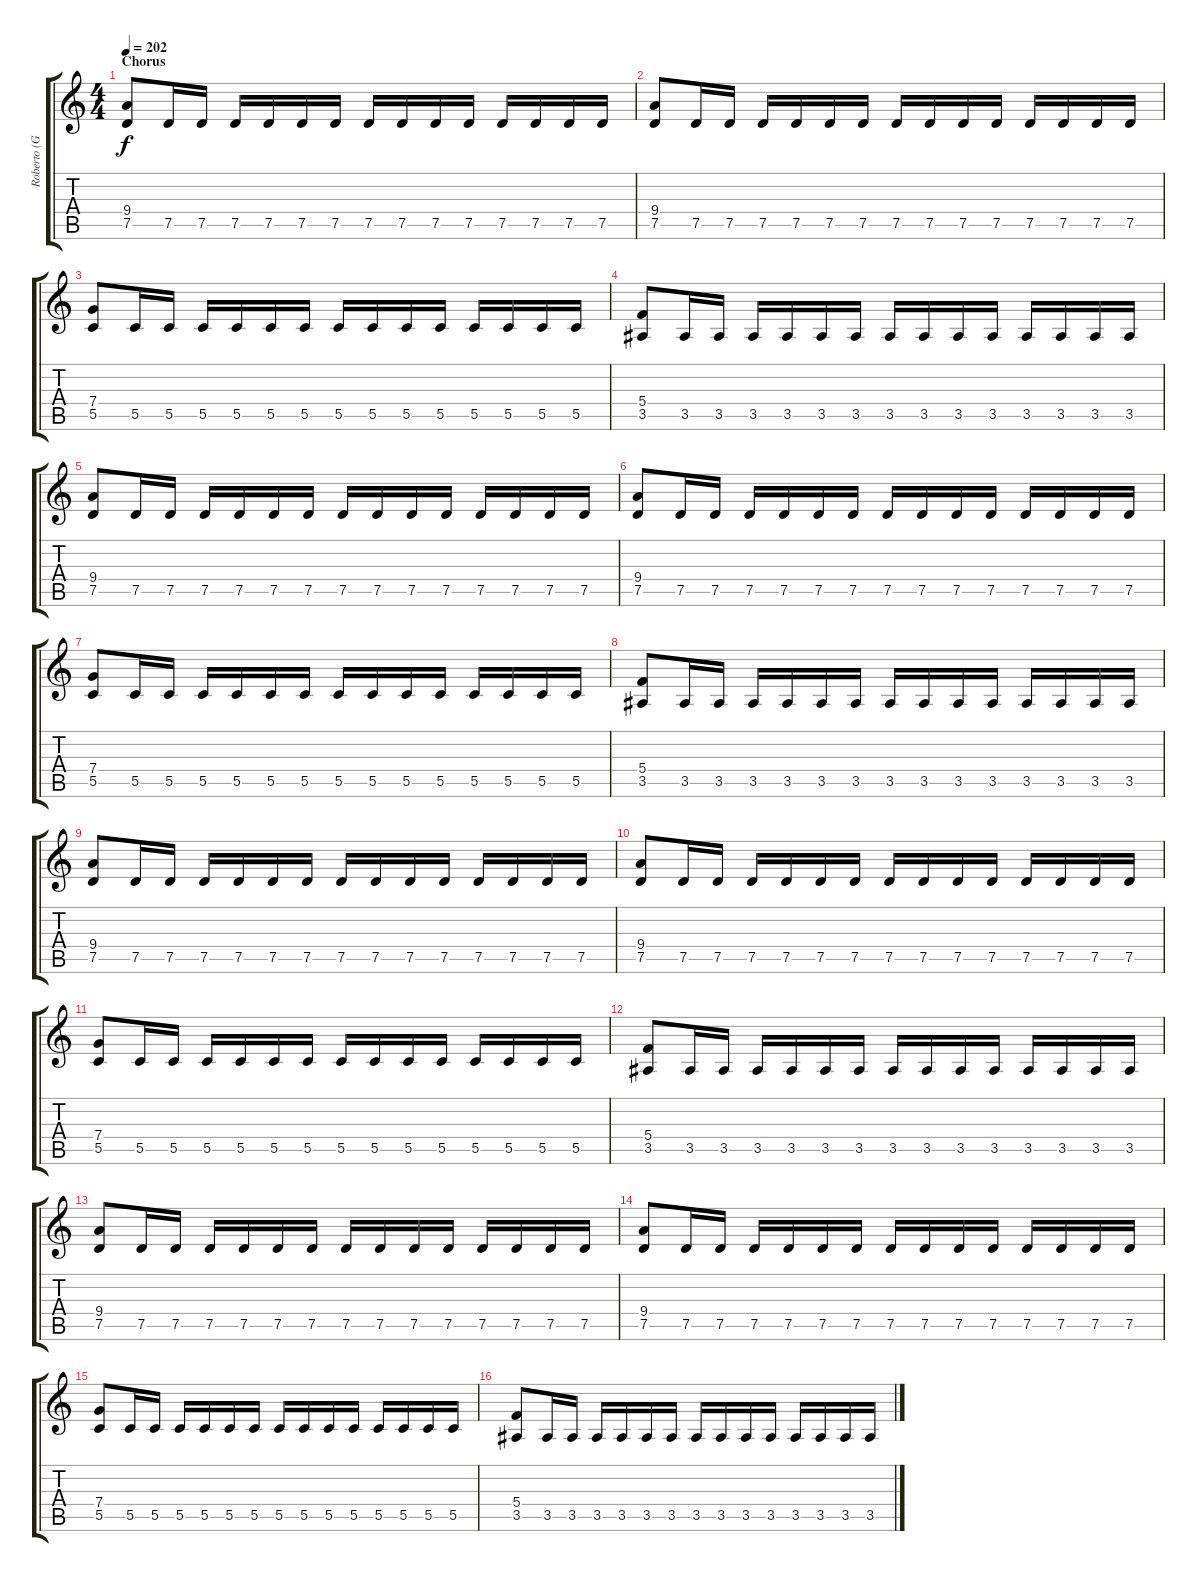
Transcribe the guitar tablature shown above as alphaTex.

\track ("Roberto (Guitar)" "Roberto (G") {instrument overdrivenguitar}
\staff {score tabs}
\tuning (D4 A3 F3 C3 G2 D2) {hide}
\ts (4 4)
\section ("" "Chorus")
\tempo 202
\clef g2
\ks c
(9.4 7.5).8{dy f} 7.5.16 7.5.16 7.5.16 7.5.16 7.5.16 7.5.16 7.5.16 7.5.16 7.5.16 7.5.16 7.5.16 7.5.16 7.5.16 7.5.16 |
(9.4 7.5).8 7.5.16 7.5.16 7.5.16 7.5.16 7.5.16 7.5.16 7.5.16 7.5.16 7.5.16 7.5.16 7.5.16 7.5.16 7.5.16 7.5.16 |
(7.4 5.5).8 5.5.16 5.5.16 5.5.16 5.5.16 5.5.16 5.5.16 5.5.16 5.5.16 5.5.16 5.5.16 5.5.16 5.5.16 5.5.16 5.5.16 |
(5.4 3.5).8 3.5.16 3.5.16 3.5.16 3.5.16 3.5.16 3.5.16 3.5.16 3.5.16 3.5.16 3.5.16 3.5.16 3.5.16 3.5.16 3.5.16 |
(9.4 7.5).8 7.5.16 7.5.16 7.5.16 7.5.16 7.5.16 7.5.16 7.5.16 7.5.16 7.5.16 7.5.16 7.5.16 7.5.16 7.5.16 7.5.16 |
(9.4 7.5).8 7.5.16 7.5.16 7.5.16 7.5.16 7.5.16 7.5.16 7.5.16 7.5.16 7.5.16 7.5.16 7.5.16 7.5.16 7.5.16 7.5.16 |
(7.4 5.5).8 5.5.16 5.5.16 5.5.16 5.5.16 5.5.16 5.5.16 5.5.16 5.5.16 5.5.16 5.5.16 5.5.16 5.5.16 5.5.16 5.5.16 |
(5.4 3.5).8 3.5.16 3.5.16 3.5.16 3.5.16 3.5.16 3.5.16 3.5.16 3.5.16 3.5.16 3.5.16 3.5.16 3.5.16 3.5.16 3.5.16 |
(9.4 7.5).8 7.5.16 7.5.16 7.5.16 7.5.16 7.5.16 7.5.16 7.5.16 7.5.16 7.5.16 7.5.16 7.5.16 7.5.16 7.5.16 7.5.16 |
(9.4 7.5).8 7.5.16 7.5.16 7.5.16 7.5.16 7.5.16 7.5.16 7.5.16 7.5.16 7.5.16 7.5.16 7.5.16 7.5.16 7.5.16 7.5.16 |
(7.4 5.5).8 5.5.16 5.5.16 5.5.16 5.5.16 5.5.16 5.5.16 5.5.16 5.5.16 5.5.16 5.5.16 5.5.16 5.5.16 5.5.16 5.5.16 |
(5.4 3.5).8 3.5.16 3.5.16 3.5.16 3.5.16 3.5.16 3.5.16 3.5.16 3.5.16 3.5.16 3.5.16 3.5.16 3.5.16 3.5.16 3.5.16 |
(9.4 7.5).8 7.5.16 7.5.16 7.5.16 7.5.16 7.5.16 7.5.16 7.5.16 7.5.16 7.5.16 7.5.16 7.5.16 7.5.16 7.5.16 7.5.16 |
(9.4 7.5).8 7.5.16 7.5.16 7.5.16 7.5.16 7.5.16 7.5.16 7.5.16 7.5.16 7.5.16 7.5.16 7.5.16 7.5.16 7.5.16 7.5.16 |
(7.4 5.5).8 5.5.16 5.5.16 5.5.16 5.5.16 5.5.16 5.5.16 5.5.16 5.5.16 5.5.16 5.5.16 5.5.16 5.5.16 5.5.16 5.5.16 |
(5.4 3.5).8 3.5.16 3.5.16 3.5.16 3.5.16 3.5.16 3.5.16 3.5.16 3.5.16 3.5.16 3.5.16 3.5.16 3.5.16 3.5.16 3.5.16
